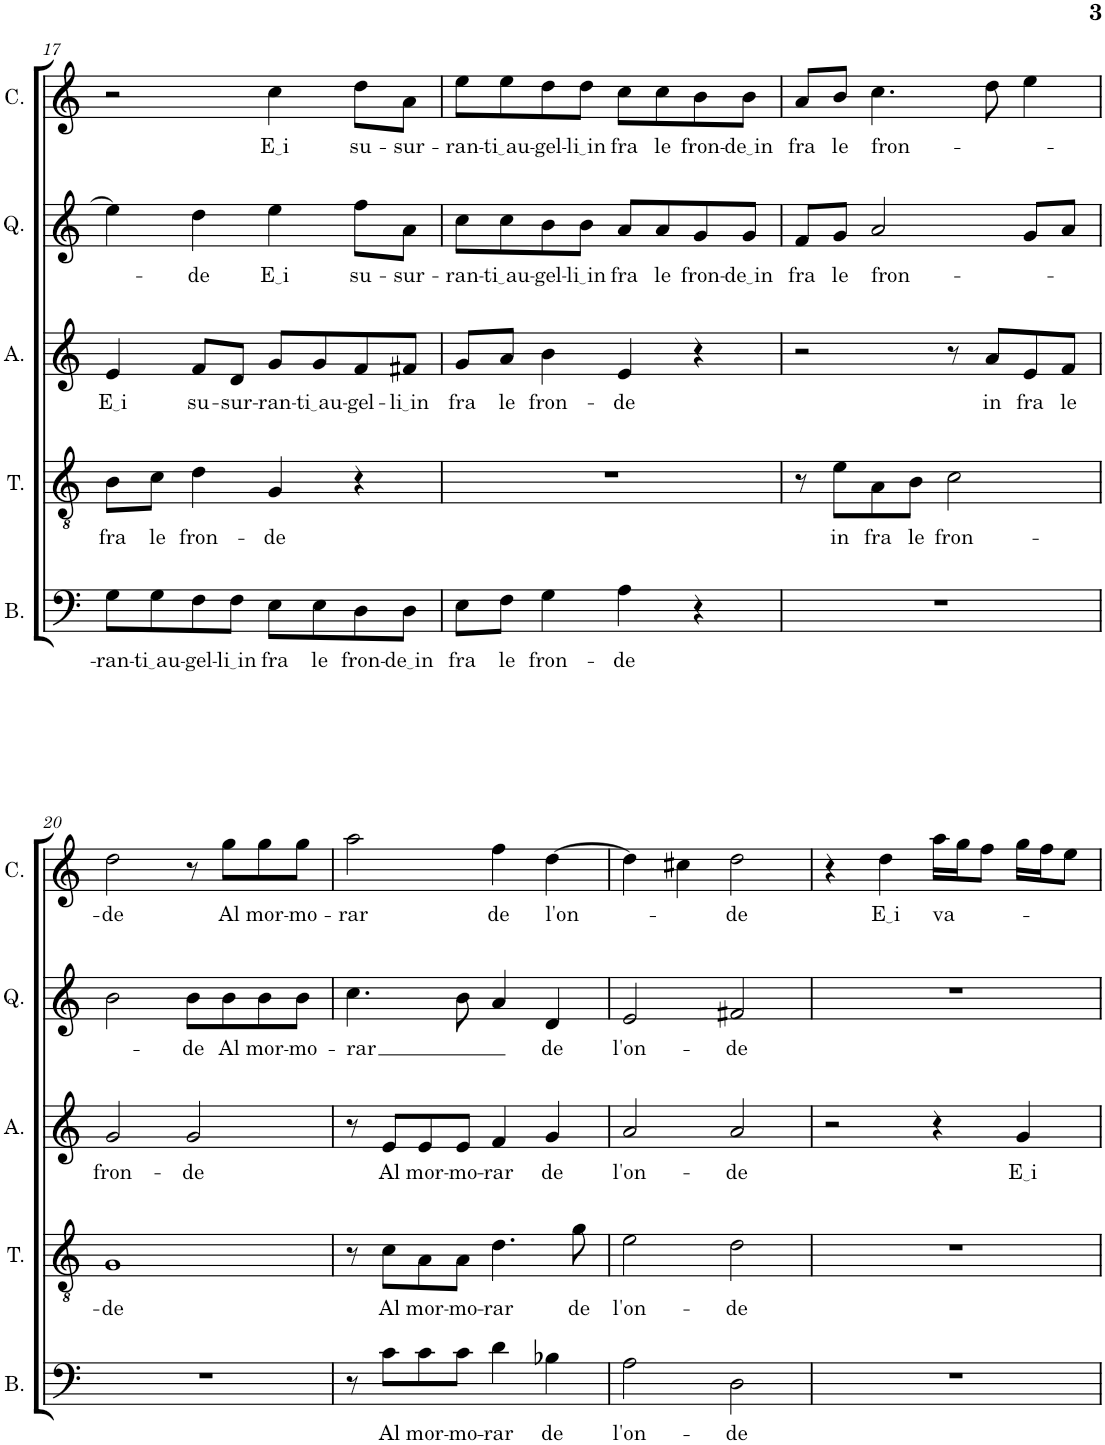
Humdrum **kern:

**kern	**text	**kern	**text	**kern	**text	**kern	**text	**kern	**text
*part5	*part5	*part4	*part4	*part3	*part3	*part2	*part2	*part1	*part1
*staff5	*staff5	*staff4	*staff4	*staff3	*staff3	*staff2	*staff2	*staff1	*staff1
*I"Bass	*	*I"Tenor	*	*I"Alto	*	*I"Quinto	*	*I"Canto	*
*I'B.	*	*I'T.	*	*I'A.	*	*I'Q.	*	*I'C.	*
!!LO:PB:g=z
*clefF4	*	*clefGv2	*	*clefG2	*	*clefG2	*	*clefG2	*
*k[]	*	*k[]	*	*k[]	*	*k[]	*	*k[]	*
*M4/4	*	*M4/4	*	*M4/4	*	*M4/4	*	*M4/4	*
*met(c)	*	*met(c)	*	*met(c)	*	*met(c)	*	*met(c)	*
=17	=17	=17	=17	=17	=17	=17	=17	=17	=17
!	!LO:LY:b	!	!LO:LY:b	!	!LO:LY:b	!	!	!	!
8G\L	-ran-	8B\L	fra	4e/	E i	4ee\]	.	2r	.
!	!LO:LY:b	!	!LO:LY:b	!	!	!	!	!	!
8G\	ti au	8c\J	le	.	.	.	.	.	.
!	!LO:LY:b	!	!LO:LY:b	!	!LO:LY:b	!	!LO:LY:b	!	!
8F\	-gel-	4d\	fron-	8f/L	su-	4dd\	-de	.	.
!	!LO:LY:b	!	!	!	!LO:LY:b	!	!	!	!
8F\J	li in	.	.	8d/J	-sur-	.	.	.	.
!	!LO:LY:b	!	!LO:LY:b	!	!LO:LY:b	!	!LO:LY:b	!	!LO:LY:b
8E\L	fra	4G/	-de	8g/L	-ran-	4ee\	E i	4cc\	E i
!	!LO:LY:b	!	!	!	!LO:LY:b	!	!	!	!
8E\	le	.	.	8g/	ti au	.	.	.	.
!	!LO:LY:b	!	!	!	!LO:LY:b	!	!LO:LY:b	!	!LO:LY:b
8D\	fron-	4r	.	8f/	-gel-	8ff\L	su-	8dd\L	su-
!	!LO:LY:b	!	!	!	!LO:LY:b	!	!LO:LY:b	!	!LO:LY:b
8D\J	de in	.	.	8f#X/J	li in	8a\J	-sur-	8a\J	-sur-
=18	=18	=18	=18	=18	=18	=18	=18	=18	=18
!	!LO:LY:b	!	!	!	!LO:LY:b	!	!LO:LY:b	!	!LO:LY:b
8E\L	fra	1r	.	8g/L	fra	8cc\L	-ran-	8ee\L	-ran-
!	!LO:LY:b	!	!	!	!LO:LY:b	!	!LO:LY:b	!	!LO:LY:b
8F\J	le	.	.	8a/J	le	8cc\	ti au	8ee\	ti au
!	!LO:LY:b	!	!	!	!LO:LY:b	!	!LO:LY:b	!	!LO:LY:b
4G\	fron-	.	.	4b\	fron-	8b\	-gel-	8dd\	-gel-
!	!	!	!	!	!	!	!LO:LY:b	!	!LO:LY:b
.	.	.	.	.	.	8b\J	li in	8dd\J	li in
!	!LO:LY:b	!	!	!	!LO:LY:b	!	!LO:LY:b	!	!LO:LY:b
4A\	-de	.	.	4e/	-de	8a/L	fra	8cc\L	fra
!	!	!	!	!	!	!	!LO:LY:b	!	!LO:LY:b
.	.	.	.	.	.	8a/	le	8cc\	le
!	!	!	!	!	!	!	!LO:LY:b	!	!LO:LY:b
4r	.	.	.	4r	.	8g/	fron-	8b\	fron-
!	!	!	!	!	!	!	!LO:LY:b	!	!LO:LY:b
.	.	.	.	.	.	8g/J	de in	8b\J	de in
=19	=19	=19	=19	=19	=19	=19	=19	=19	=19
!	!	!	!	!	!	!	!LO:LY:b	!	!LO:LY:b
1r	.	8r	.	2r	.	8f/L	fra	8a/L	fra
!	!	!	!LO:LY:b	!	!	!	!LO:LY:b	!	!LO:LY:b
.	.	8e\L	in	.	.	8g/J	le	8b/J	le
!	!	!	!LO:LY:b	!	!	!	!LO:LY:b	!	!LO:LY:b
.	.	8A\	fra	.	.	2a/	fron-	4.cc\	fron-
!	!	!	!LO:LY:b	!	!	!	!	!	!
.	.	8B\J	le	.	.	.	.	.	.
!	!	!	!LO:LY:b	!	!	!	!	!	!
.	.	2c\	fron-	8r	.	.	.	.	.
!	!	!	!	!	!LO:LY:b	!	!	!	!
.	.	.	.	8a/L	in	.	.	8dd\	.
!	!	!	!	!	!LO:LY:b	!	!	!	!
.	.	.	.	8e/	fra	8g/L	.	4ee\	.
!	!	!	!	!	!LO:LY:b	!	!	!	!
.	.	.	.	8f/J	le	8a/J	.	.	.
!!LO:LB:g=z
=20	=20	=20	=20	=20	=20	=20	=20	=20	=20
!	!	!	!LO:LY:b	!	!LO:LY:b	!	!	!	!LO:LY:b
1r	.	1G	-de	2g/	fron-	2b\	.	2dd\	-de
!	!	!	!	!	!LO:LY:b	!	!LO:LY:b	!	!
.	.	.	.	2g/	-de	8b\L	-de	8r	.
!	!	!	!	!	!	!	!LO:LY:b	!	!LO:LY:b
.	.	.	.	.	.	8b\	Al	8gg\L	Al
!	!	!	!	!	!	!	!LO:LY:b	!	!LO:LY:b
.	.	.	.	.	.	8b\	mor-	8gg\	mor-
!	!	!	!	!	!	!	!LO:LY:b	!	!LO:LY:b
.	.	.	.	.	.	8b\J	-mo-	8gg\J	-mo-
=21	=21	=21	=21	=21	=21	=21	=21	=21	=21
!	!	!	!	!	!	!	!LO:LY:b	!	!LO:LY:b
8r	.	8r	.	8r	.	4.cc\	-rar	2aa\	-rar
!	!LO:LY:b	!	!LO:LY:b	!	!LO:LY:b	!	!	!	!
8c\L	Al	8c\L	Al	8e/L	Al	.	.	.	.
!	!LO:LY:b	!	!LO:LY:b	!	!LO:LY:b	!	!	!	!
8c\	mor-	8A\	mor-	8e/	mor-	.	.	.	.
!	!LO:LY:b	!	!LO:LY:b	!	!LO:LY:b	!	!	!	!
8c\J	-mo-	8A\J	-mo-	8e/J	-mo-	8b\	.	.	.
!	!LO:LY:b	!	!LO:LY:b	!	!LO:LY:b	!	!	!	!LO:LY:b
4d\	-rar	4.d\	-rar	4f/	-rar	4a/	.	4ff\	de
!	!LO:LY:b	!	!	!	!LO:LY:b	!	!LO:LY:b	!	!LO:LY:b
4B-X\	de	.	.	4g/	de	4d/	de	[4dd\	l'on-
!	!	!	!LO:LY:b	!	!	!	!	!	!
.	.	8g\	de	.	.	.	.	.	.
=22	=22	=22	=22	=22	=22	=22	=22	=22	=22
!	!LO:LY:b	!	!LO:LY:b	!	!LO:LY:b	!	!LO:LY:b	!	!
2A\	l'on-	2e\	l'on-	2a/	l'on-	2e/	l'on-	4dd\]	.
.	.	.	.	.	.	.	.	4cc#X\	.
!	!LO:LY:b	!	!LO:LY:b	!	!LO:LY:b	!	!LO:LY:b	!	!LO:LY:b
2D\	-de	2d\	-de	2a/	-de	2f#X/	-de	2dd\	-de
=23	=23	=23	=23	=23	=23	=23	=23	=23	=23
1r	.	1r	.	2r	.	1r	.	4r	.
!	!	!	!	!	!	!	!	!	!LO:LY:b
.	.	.	.	.	.	.	.	4dd\	E i
!	!	!	!	!	!	!	!	!	!LO:LY:b
.	.	.	.	4r	.	.	.	16aa\LL	va-
.	.	.	.	.	.	.	.	16gg\J	.
.	.	.	.	.	.	.	.	8ff\J	.
!	!	!	!	!	!LO:LY:b	!	!	!	!
.	.	.	.	4g/	E i	.	.	16gg\LL	.
.	.	.	.	.	.	.	.	16ff\J	.
.	.	.	.	.	.	.	.	8ee\J	.
=	=	=	=	=	=	=	=	=	=
*-	*-	*-	*-	*-	*-	*-	*-	*-	*-
